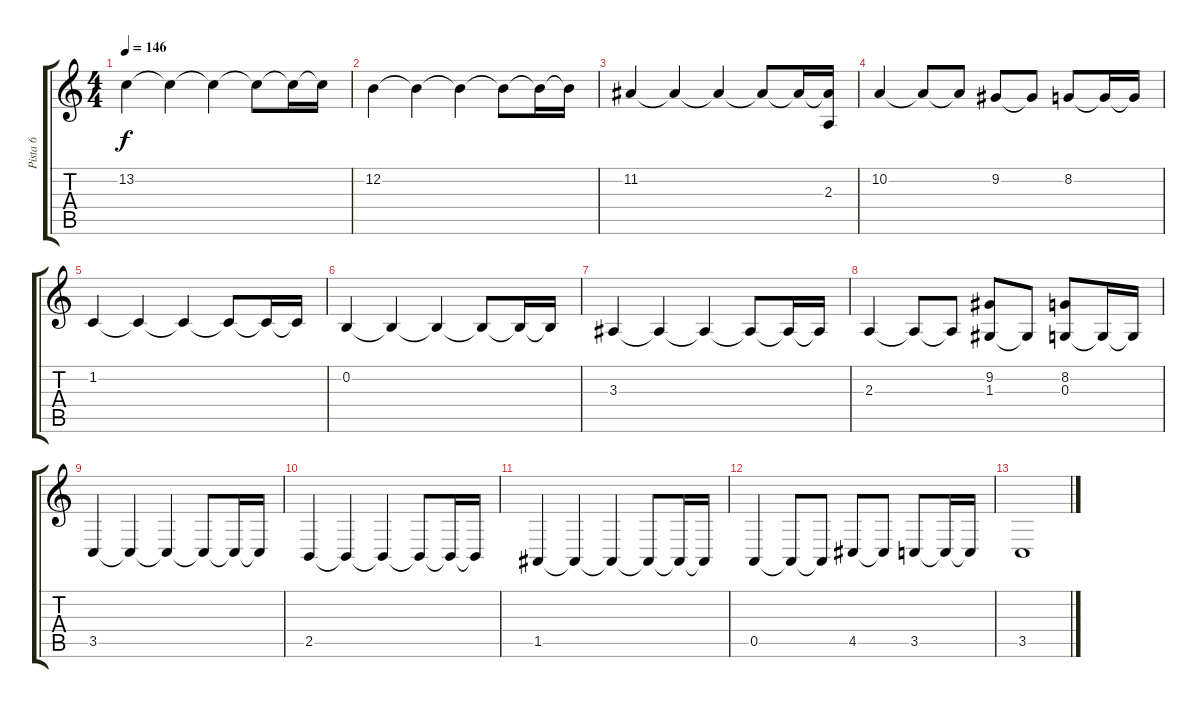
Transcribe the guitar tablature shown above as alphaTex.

\track ("Pista 6" "Pista 6") {instrument trumpet}
\staff {score tabs}
\tuning (E4 B3 G3 D3 A2 E2) {hide}
\ts (4 4)
\tempo 146
\clef g2
\ks c
13.2.4{dy f} 13.2{t}.4 13.2{t}.4 13.2{t}.8 13.2{t}.16 13.2{t}.16 |
12.2.4 12.2{t}.4 12.2{t}.4 12.2{t}.8 12.2{t}.16 12.2{t}.16 |
11.2.4 11.2{t}.4 11.2{t}.4 11.2{t}.8 11.2{t}.16 (11.2{t} 2.3).16 |
10.2.4 10.2{t}.8 10.2{t}.8 9.2.8 9.2{t}.8 8.2.8 8.2{t}.16 8.2{t}.16 |
1.2.4 1.2{t}.4 1.2{t}.4 1.2{t}.8 1.2{t}.16 1.2{t}.16 |
0.2.4 0.2{t}.4 0.2{t}.4 0.2{t}.8 0.2{t}.16 0.2{t}.16 |
3.3.4 3.3{t}.4 3.3{t}.4 3.3{t}.8 3.3{t}.16 3.3{t}.16 |
2.3.4 2.3{t}.8 2.3{t}.8 (9.2 1.3).8 1.3{t}.8 (8.2 0.3).8 0.3{t}.16 0.3{t}.16 |
3.5.4 3.5{t}.4 3.5{t}.4 3.5{t}.8 3.5{t}.16 3.5{t}.16 |
2.5.4 2.5{t}.4 2.5{t}.4 2.5{t}.8 2.5{t}.16 2.5{t}.16 |
1.5.4 1.5{t}.4 1.5{t}.4 1.5{t}.8 1.5{t}.16 1.5{t}.16 |
0.5.4 0.5{t}.8 0.5{t}.8 4.5.8 4.5{t}.8 3.5.8 3.5{t}.16 3.5{t}.16 |
3.5.1
